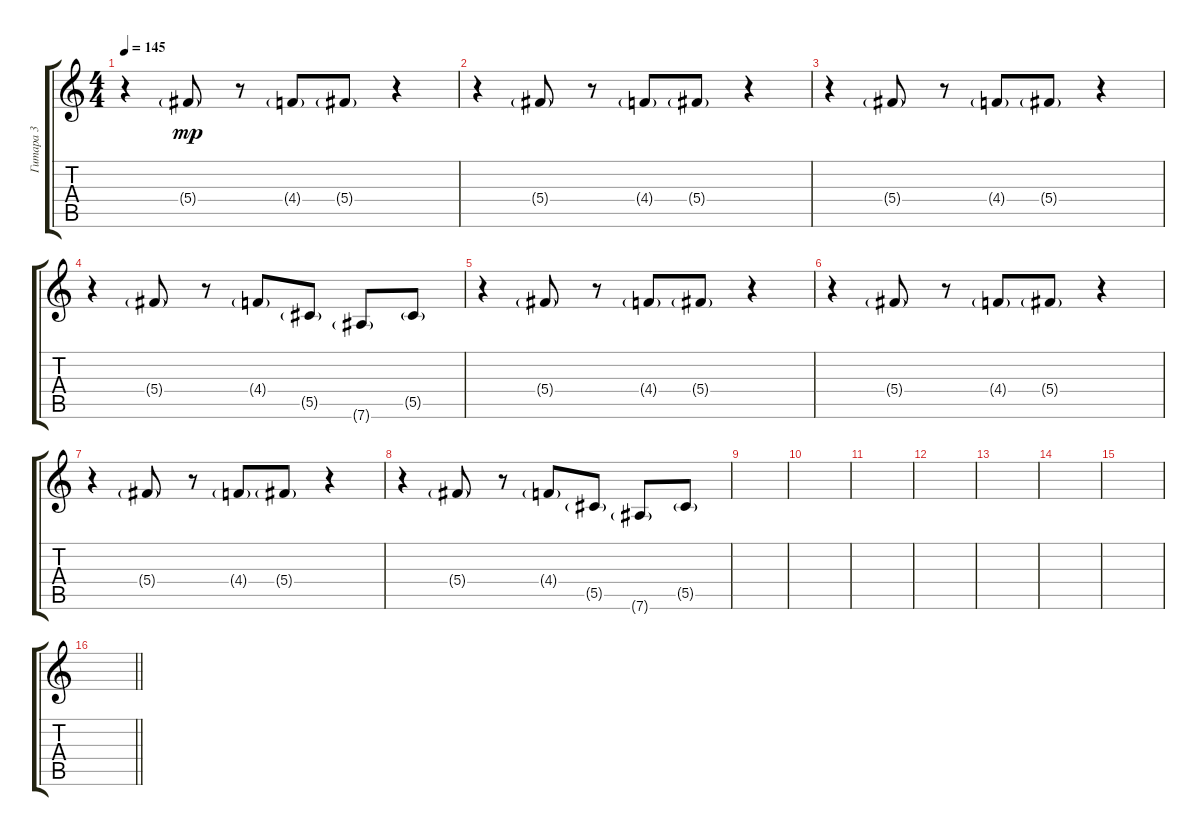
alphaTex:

\track ("Гитара 3" "Гитара 3") {instrument distortionguitar}
\staff {score tabs}
\tuning (Eb4 Bb3 Gb3 Db3 Ab2 Eb2) {hide}
\ts (4 4)
\tempo 145
\clef g2
\ks c
r.4{dy f} 5.4{g}.8{dy mp} r.8 4.4{g}.8 5.4{g}.8 r.4 |
r.4 5.4{g}.8 r.8 4.4{g}.8 5.4{g}.8 r.4 |
r.4 5.4{g}.8 r.8 4.4{g}.8 5.4{g}.8 r.4 |
r.4 5.4{g}.8 r.8 4.4{g}.8 5.5{g}.8 7.6{g}.8 5.5{g}.8 |
r.4 5.4{g}.8 r.8 4.4{g}.8 5.4{g}.8 r.4 |
r.4 5.4{g}.8 r.8 4.4{g}.8 5.4{g}.8 r.4 |
r.4 5.4{g}.8 r.8 4.4{g}.8 5.4{g}.8 r.4 |
r.4 5.4{g}.8 r.8 4.4{g}.8 5.5{g}.8 7.6{g}.8 5.5{g}.8 |
|
|
|
|
|
|
|
\barLineRight lightlight
